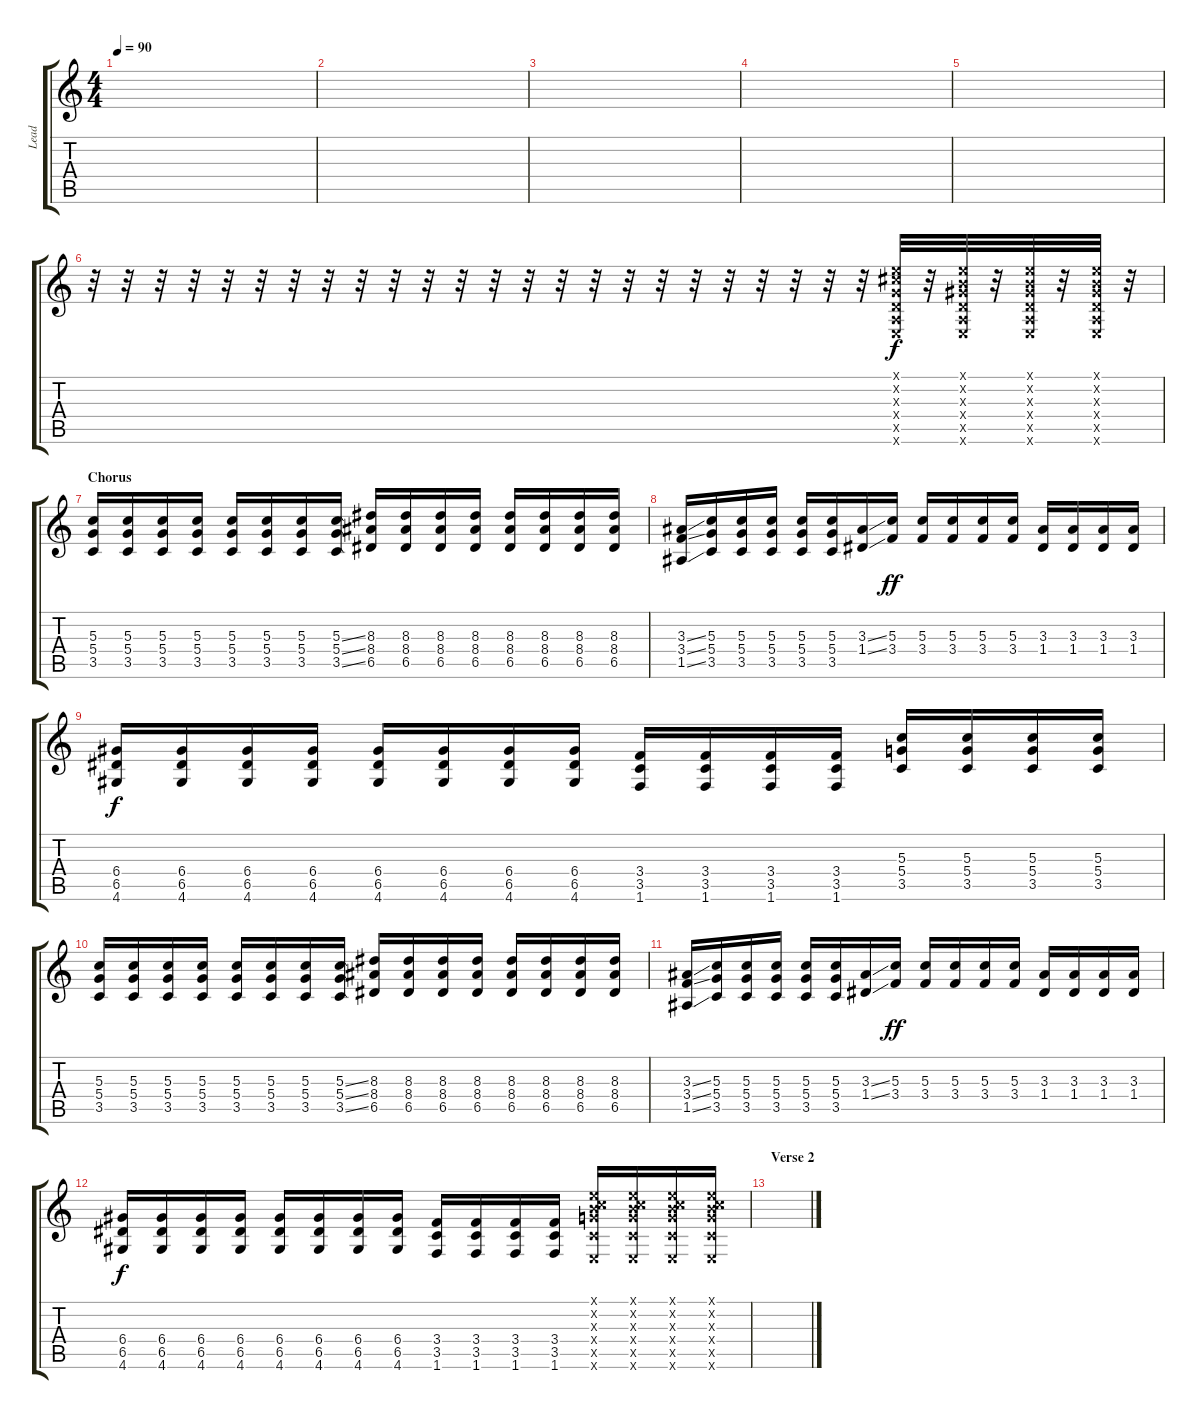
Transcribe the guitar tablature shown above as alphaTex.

\track ("Lead" "Lead") {instrument distortionguitar}
\staff {score tabs}
\tuning (E4 B3 G3 D3 A2 E2) {hide}
\ts (4 4)
\tempo 90
\clef g2
\ks c
|
|
|
|
|
r.32 r.32 r.32 r.32 r.32 r.32 r.32 r.32 r.32 r.32 r.32 r.32 r.32 r.32 r.32 r.32 r.32 r.32 r.32 r.32 r.32 r.32 r.32 r.32 (0.1{x} 2.2{x} 0.3{x} 0.4{x} 0.5{x} 0.6{x}).32{volume 16} r.32 (0.1{x} 0.2{x} 1.3{x} 0.4{x} 0.5{x} 0.6{x}).32 r.32 (0.1{x} 0.2{x} 1.3{x} 0.4{x} 0.5{x} 0.6{x}).32 r.32 (0.1{x} 0.2{x} 1.3{x} 0.4{x} 0.5{x} 0.6{x}).32 r.32 |
\section ("" "Chorus")
(5.3 5.4 3.5).16 (5.3 5.4 3.5).16 (5.3 5.4 3.5).16 (5.3 5.4 3.5).16 (5.3 5.4 3.5).16 (5.3 5.4 3.5).16 (5.3 5.4 3.5).16 (5.3{ss} 5.4{ss} 3.5{ss}).16 (8.3 8.4 6.5).16 (8.3 8.4 6.5).16 (8.3 8.4 6.5).16 (8.3 8.4 6.5).16 (8.3 8.4 6.5).16 (8.3 8.4 6.5).16 (8.3 8.4 6.5).16 (8.3 8.4 6.5).16 |
(3.3{ss} 3.4{ss} 1.5{ss}).16 (5.3 5.4 3.5).16 (5.3 5.4 3.5).16 (5.3 5.4 3.5).16 (5.3 5.4 3.5).16 (5.3 5.4 3.5).16 (3.3{ss} 1.4{ss}).16 (5.3 3.4).16{dy ff} (5.3 3.4).16 (5.3 3.4).16 (5.3 3.4).16 (5.3 3.4).16 (3.3 1.4).16 (3.3 1.4).16 (3.3 1.4).16 (3.3 1.4).16 |
(6.4 6.5 4.6).16{dy f} (6.4 6.5 4.6).16 (6.4 6.5 4.6).16 (6.4 6.5 4.6).16 (6.4 6.5 4.6).16 (6.4 6.5 4.6).16 (6.4 6.5 4.6).16 (6.4 6.5 4.6).16 (3.4 3.5 1.6).16 (3.4 3.5 1.6).16 (3.4 3.5 1.6).16 (3.4 3.5 1.6).16 (5.3 5.4 3.5).16 (5.3 5.4 3.5).16 (5.3 5.4 3.5).16 (5.3 5.4 3.5).16 |
(5.3 5.4 3.5).16 (5.3 5.4 3.5).16 (5.3 5.4 3.5).16 (5.3 5.4 3.5).16 (5.3 5.4 3.5).16 (5.3 5.4 3.5).16 (5.3 5.4 3.5).16 (5.3{ss} 5.4{ss} 3.5{ss}).16 (8.3 8.4 6.5).16 (8.3 8.4 6.5).16 (8.3 8.4 6.5).16 (8.3 8.4 6.5).16 (8.3 8.4 6.5).16 (8.3 8.4 6.5).16 (8.3 8.4 6.5).16 (8.3 8.4 6.5).16 |
(3.3{ss} 3.4{ss} 1.5{ss}).16 (5.3 5.4 3.5).16 (5.3 5.4 3.5).16 (5.3 5.4 3.5).16 (5.3 5.4 3.5).16 (5.3 5.4 3.5).16 (3.3{ss} 1.4{ss}).16 (5.3 3.4).16{dy ff} (5.3 3.4).16 (5.3 3.4).16 (5.3 3.4).16 (5.3 3.4).16 (3.3 1.4).16 (3.3 1.4).16 (3.3 1.4).16 (3.3 1.4).16 |
(6.4 6.5 4.6).16{dy f} (6.4 6.5 4.6).16 (6.4 6.5 4.6).16 (6.4 6.5 4.6).16 (6.4 6.5 4.6).16 (6.4 6.5 4.6).16 (6.4 6.5 4.6).16 (6.4 6.5 4.6).16 (3.4 3.5 1.6).16 (3.4 3.5 1.6).16 (3.4 3.5 1.6).16 (3.4 3.5 1.6).16 (0.1{x} 0.2{x} 5.3{x} 5.4{x} 3.5{x} 0.6{x}).16 (0.1{x} 0.2{x} 5.3{x} 5.4{x} 3.5{x} 0.6{x}).16 (0.1{x} 0.2{x} 5.3{x} 5.4{x} 3.5{x} 0.6{x}).16 (0.1{x} 0.2{x} 5.3{x} 5.4{x} 3.5{x} 0.6{x}).16 |
\section ("" "Verse 2")
